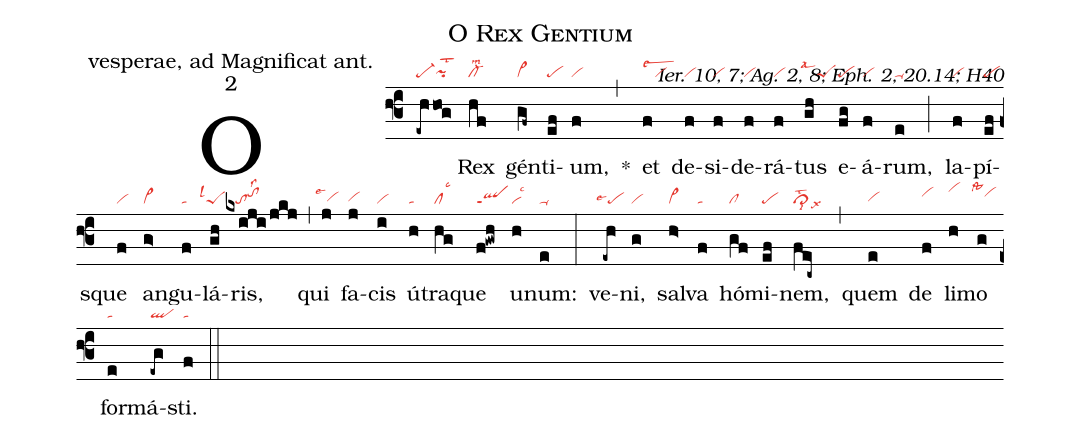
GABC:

name: O Rex Gentium;
office-part: vesperae, ad Magnificat ant.;
mode: 2;
commentary: Ier. 10, 7; Ag. 2, 8; Eph. 2, 20.14; H40;
nabc-lines: 1;
%%
(f3)
O(-eh/hog|pe-pihglst2) Rex(hf|cl-lsm2) gén(gf~|vi>)ti(ef|pe)um,(f|vi) *(,)
et(f|vilsew2) de(f|vi)si(f|vi)de(f|vi)rá(f|vi)tus(gh|`peSlsal1) e(fg|pe)á(f|vi)rum,(e|ta-) (;)
la(f|vi)pí(ef|pe)sque(f|vi) an(g>|vi>)gu(f|ta)lá(gh|```peSlsl1)ris,(kxiji/jkj|///totohilss2) (,)
qui(j|``vihglse1) fa(j|vihg)cis(i|vi) ú(h|ta)tra(hg|cllsc3)que(f!gwh|qlppt1) u(h|vilsc3)num:(e|ta-) (:)
ve(-eh|``pelse4)ni,(g|vi) sal(h>|vi>)va(f|ta) hó(gf|cl)mi(ef|pe)nem,(fec~|cl>lst2lsi8lsx9) (,)
quem(e|vihg) de(f|vihi) li(h|vihk)mo(g|``vihilssta1) for(e|ta)má(-eg|ql)sti.(f|ta) (::)
